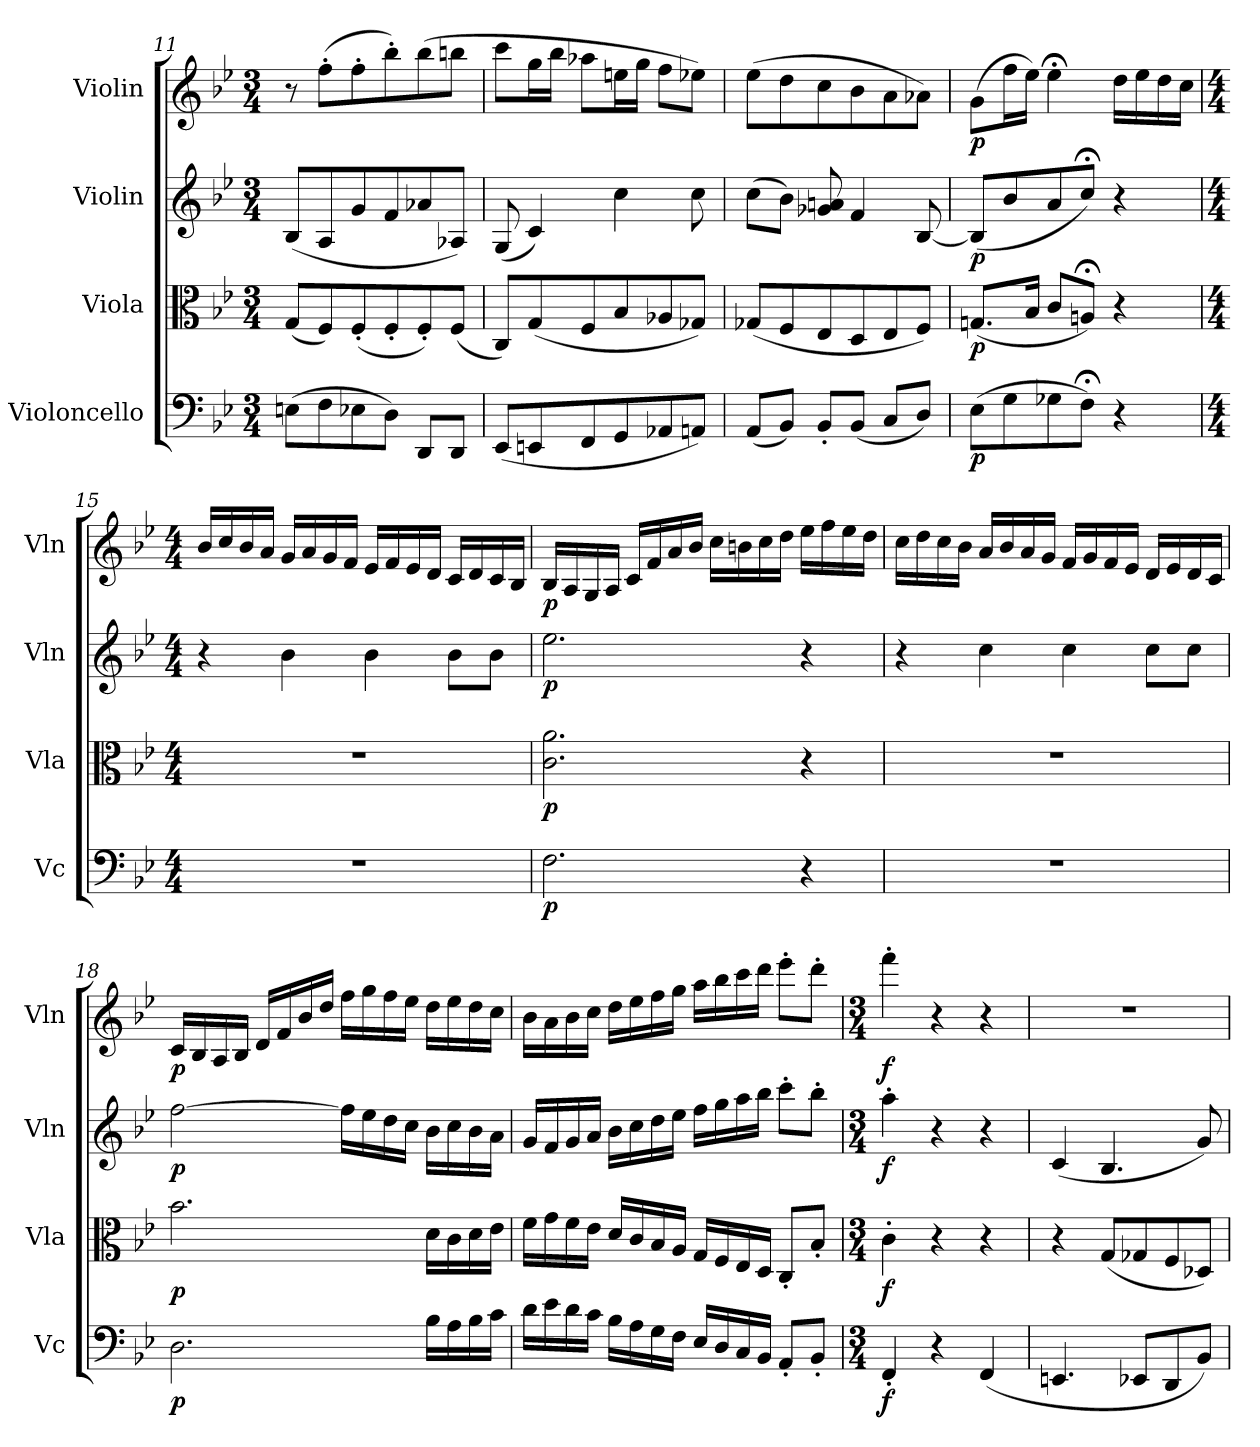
**kern	**dynam	**kern	**dynam	**kern	**dynam	**kern	**dynam
*part4	*part4	*part3	*part3	*part2	*part2	*part1	*part1
*staff4	*staff4	*staff3	*staff3	*staff2	*staff2	*staff1	*staff1
*I"Violoncello	*	*I"Viola	*	*I"Violin	*	*I"Violin	*
*I'Vc	*	*I'Vla	*	*I'Vln	*	*I'Vln	*
*clefF4	*	*clefC3	*	*clefG2	*	*clefG2	*
*k[b-e-]	*	*k[b-e-]	*	*k[b-e-]	*	*k[b-e-]	*
*B-:	*	*B-:	*	*B-:	*	*B-:	*
*M3/4	*	*M3/4	*	*M3/4	*	*M3/4	*
=11	=11	=11	=11	=11	=11	=11	=11
(8En\L	.	(8G/L	.	(8B-/L	.	8r	.
8F\	.	8F/)	.	8A/	.	(8ff'\L	.
8E-X\	.	(8F'/	.	8g/	.	8ff'\	.
8D\J)	.	8F'/	.	8f/	.	8bb-'\)	.
8DD/L	.	8F'/)	.	8a-X/	.	(8bb-\	.
8DD/J	.	(8F/J	.	8A-X/J)	.	8bbn\J	.
=12	=12	=12	=12	=12	=12	=12	=12
(8EE-/L	.	8C/L)	.	(8G/	.	8ccc\L	.
8EEn/	.	(8G/	.	4c/)	.	16gg\L	.
.	.	.	.	.	.	16bb-\JJ	.
8FF/	.	8F/	.	.	.	8aa-X\L	.
8GG/	.	8B-/	.	4cc\	.	16een\L	.
.	.	.	.	.	.	16gg\JJ	.
8AA-X/	.	8A-X/	.	.	.	8ff\L	.
8AAn/J)	.	8G-X/J)	.	8cc\	.	8ee-X\J)	.
=13	=13	=13	=13	=13	=13	=13	=13
(8AA/L	.	(8G-X/L	.	(8cc\L	.	(8ee-\L	.
8BB-/J)	.	8F/	.	8b-\J)	.	8dd\	.
8BB-'/L	.	8E-/	.	8g-X/ 8an/	.	8cc\	.
(8BB-/J	.	8D/	.	4f/	.	8b-\	.
8C/L	.	8E-/	.	.	.	8a\	.
8D/J)	.	8F/J)	.	[8B-/	.	8a-X\J)	.
=14	=14	=14	=14	=14	=14	=14	=14
(8E-\L	p	(8.Gn/L	p	(8B-/L]	p	(8g\L	p
8G\	.	.	.	8b-/	.	16ff\L	.
.	.	16B-/Jk	.	.	.	16ee-\JJ)	.
8G-X\	.	8c/L	.	8a/	.	4ee-;<\	.
8F;<\J)	.	8An;</J)	.	8cc;</J)	.	.	.
*	*	*	*	*	*	*MM120	*
4r	.	4r	.	4r	.	16dd\LL	.
.	.	.	.	.	.	16ee-\	.
.	.	.	.	.	.	16dd\	.
.	.	.	.	.	.	16cc\JJ	.
=15	=15	=15	=15	=15	=15	=15	=15
*M4/4	*	*M4/4	*	*M4/4	*	*M4/4	*
1r	.	1r	.	4r	.	16b-/LL	.
.	.	.	.	.	.	16cc/	.
.	.	.	.	.	.	16b-/	.
.	.	.	.	.	.	16a/JJ	.
.	.	.	.	4b-\	.	16g/LL	.
.	.	.	.	.	.	16a/	.
.	.	.	.	.	.	16g/	.
.	.	.	.	.	.	16f/JJ	.
.	.	.	.	4b-\	.	16e-/LL	.
.	.	.	.	.	.	16f/	.
.	.	.	.	.	.	16e-/	.
.	.	.	.	.	.	16d/JJ	.
.	.	.	.	8b-\L	.	16c/LL	.
.	.	.	.	.	.	16d/	.
.	.	.	.	8b-\J	.	16c/	.
.	.	.	.	.	.	16B-/JJ	.
=16	=16	=16	=16	=16	=16	=16	=16
2.F\	p	2.c\ 2.a\	p	2.ee-\	p	16B-/LL	p
.	.	.	.	.	.	16A/	.
.	.	.	.	.	.	16G/	.
.	.	.	.	.	.	16A/JJ	.
.	.	.	.	.	.	16c/LL	.
.	.	.	.	.	.	16f/	.
.	.	.	.	.	.	16a/	.
.	.	.	.	.	.	16b-/JJ	.
.	.	.	.	.	.	16cc\LL	.
.	.	.	.	.	.	16bn\	.
.	.	.	.	.	.	16cc\	.
.	.	.	.	.	.	16dd\JJ	.
4r	.	4r	.	4r	.	16ee-\LL	.
.	.	.	.	.	.	16ff\	.
.	.	.	.	.	.	16ee-\	.
.	.	.	.	.	.	16dd\JJ	.
=17	=17	=17	=17	=17	=17	=17	=17
1r	.	1r	.	4r	.	16cc\LL	.
.	.	.	.	.	.	16dd\	.
.	.	.	.	.	.	16cc\	.
.	.	.	.	.	.	16b-\JJ	.
.	.	.	.	4cc\	.	16a/LL	.
.	.	.	.	.	.	16b-/	.
.	.	.	.	.	.	16a/	.
.	.	.	.	.	.	16g/JJ	.
.	.	.	.	4cc\	.	16f/LL	.
.	.	.	.	.	.	16g/	.
.	.	.	.	.	.	16f/	.
.	.	.	.	.	.	16e-/JJ	.
.	.	.	.	8cc\L	.	16d/LL	.
.	.	.	.	.	.	16e-/	.
.	.	.	.	8cc\J	.	16d/	.
.	.	.	.	.	.	16c/JJ	.
=18	=18	=18	=18	=18	=18	=18	=18
2.D\	p	2.b-\	p	[2ff\	p	16c/LL	p
.	.	.	.	.	.	16B-/	.
.	.	.	.	.	.	16A/	.
.	.	.	.	.	.	16B-/JJ	.
.	.	.	.	.	.	16d/LL	.
.	.	.	.	.	.	16f/	.
.	.	.	.	.	.	16b-/	.
.	.	.	.	.	.	16dd/JJ	.
.	.	.	.	16ff\LL]	.	16ff\LL	.
.	.	.	.	16ee-\	.	16gg\	.
.	.	.	.	16dd\	.	16ff\	.
.	.	.	.	16cc\JJ	.	16ee-\JJ	.
16B-\LL	.	16d\LL	.	16b-\LL	.	16dd\LL	.
16A\	.	16c\	.	16cc\	.	16ee-\	.
16B-\	.	16d\	.	16b-\	.	16dd\	.
16c\JJ	.	16e-\JJ	.	16a\JJ	.	16cc\JJ	.
=19	=19	=19	=19	=19	=19	=19	=19
16d\LL	.	16f\LL	.	16g/LL	.	16b-\LL	.
16e-\	.	16g\	.	16f/	.	16a\	.
16d\	.	16f\	.	16g/	.	16b-\	.
16c\JJ	.	16e-\JJ	.	16a/JJ	.	16cc\JJ	.
16B-\LL	.	16d/LL	.	16b-\LL	.	16dd\LL	.
16A\	.	16c/	.	16cc\	.	16ee-\	.
16G\	.	16B-/	.	16dd\	.	16ff\	.
16F\JJ	.	16A/JJ	.	16ee-\JJ	.	16gg\JJ	.
16E-/LL	.	16G/LL	.	16ff\LL	.	16aa\LL	.
16D/	.	16F/	.	16gg\	.	16bb-\	.
16C/	.	16E-/	.	16aa\	.	16ccc\	.
16BB-/JJ	.	16D/JJ	.	16bb-\JJ	.	16ddd\JJ	.
8AA'/L	.	8C'/L	.	8ccc'\L	.	8eee-'\L	.
8BB-'/J	.	8B-'/J	.	8bb-'\J	.	8ddd'\J	.
=20	=20	=20	=20	=20	=20	=20	=20
*M3/4	*	*M3/4	*	*M3/4	*	*M3/4	*
*	*	*	*	*	*	*MM54	*
4FF'/	f	4c'\	f	4aa'\	f	4fff'\	f
4r	.	4r	.	4r	.	4r	.
(4FF/	.	4r	.	4r	.	4r	.
=21	=21	=21	=21	=21	=21	=21	=21
4.EEn/	.	4r	.	(4c/	.	2.r	.
.	.	(8G/L	.	4.B-/	.	.	.
8EE-X/L	.	8G-X/	.	.	.	.	.
8DD/	.	8F/	.	.	.	.	.
8BB-/J)	.	8D-X/J)	.	8g/)	.	.	.
=	=	=	=	=	=	=	=
*-	*-	*-	*-	*-	*-	*-	*-
